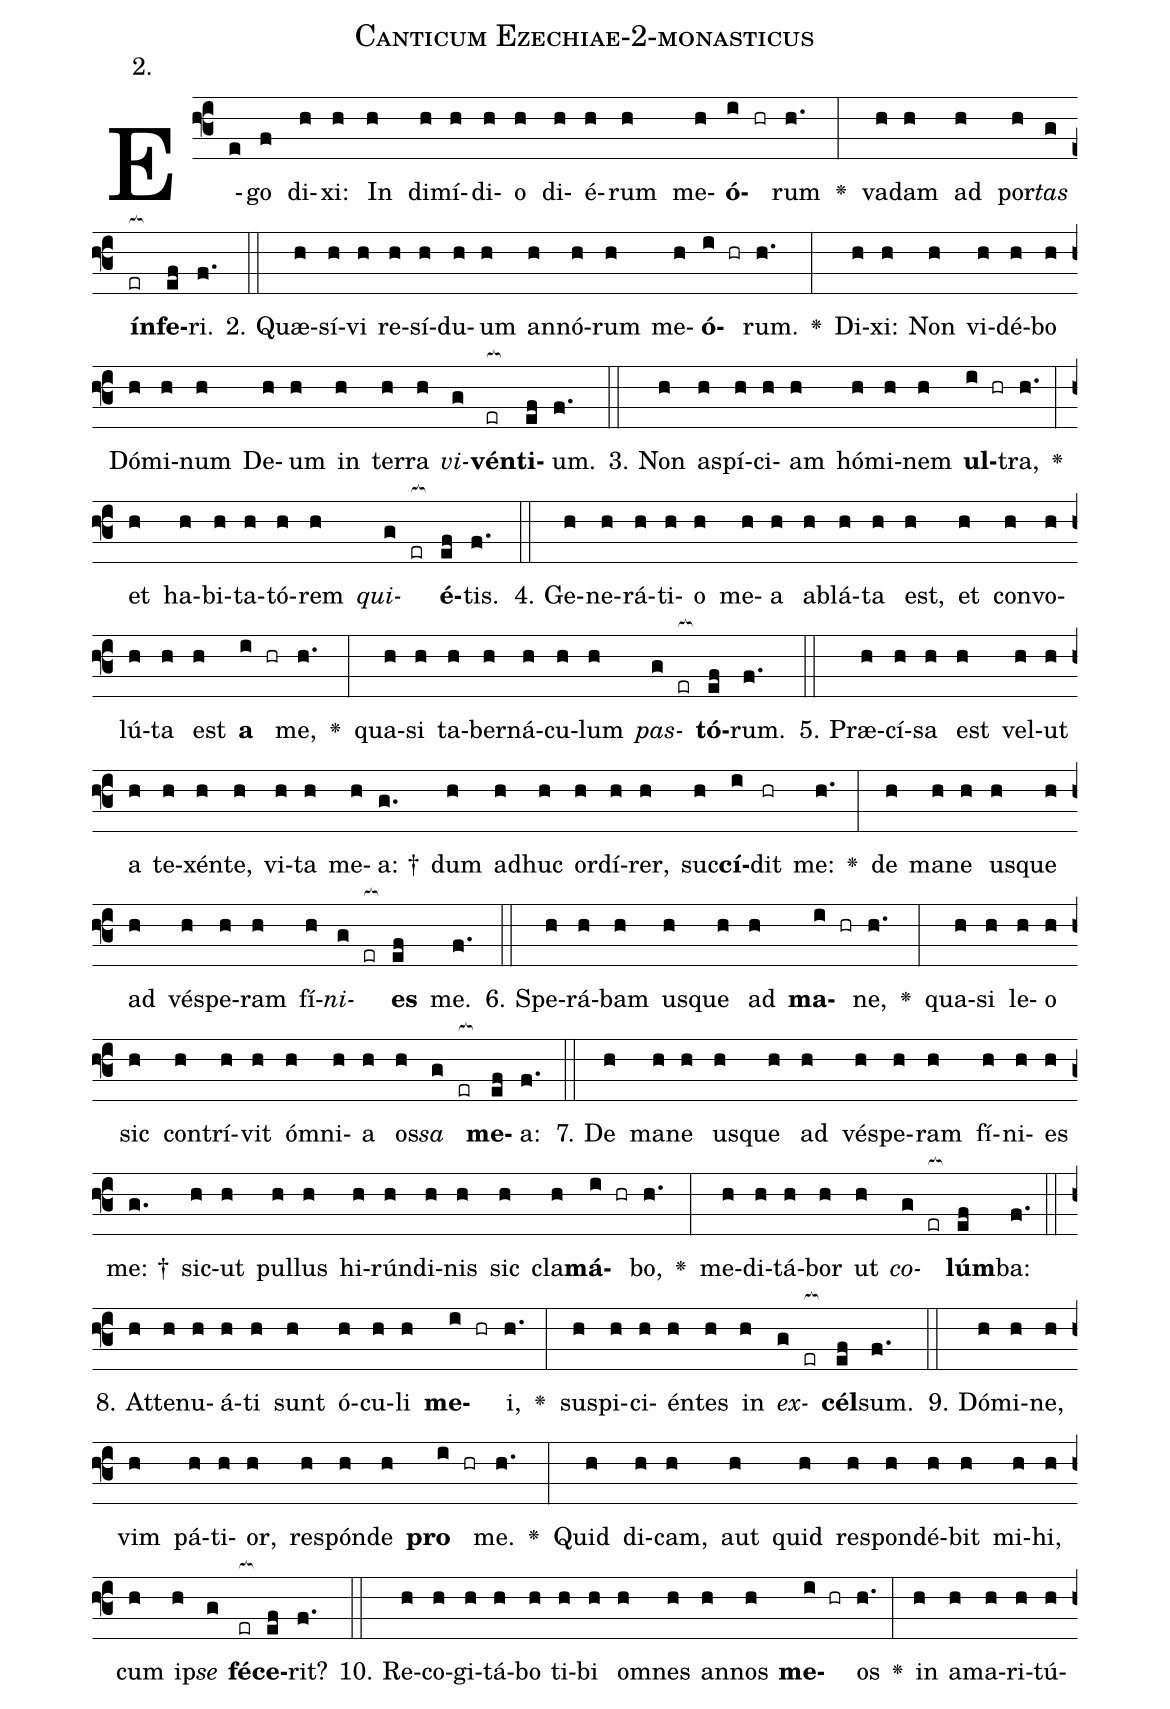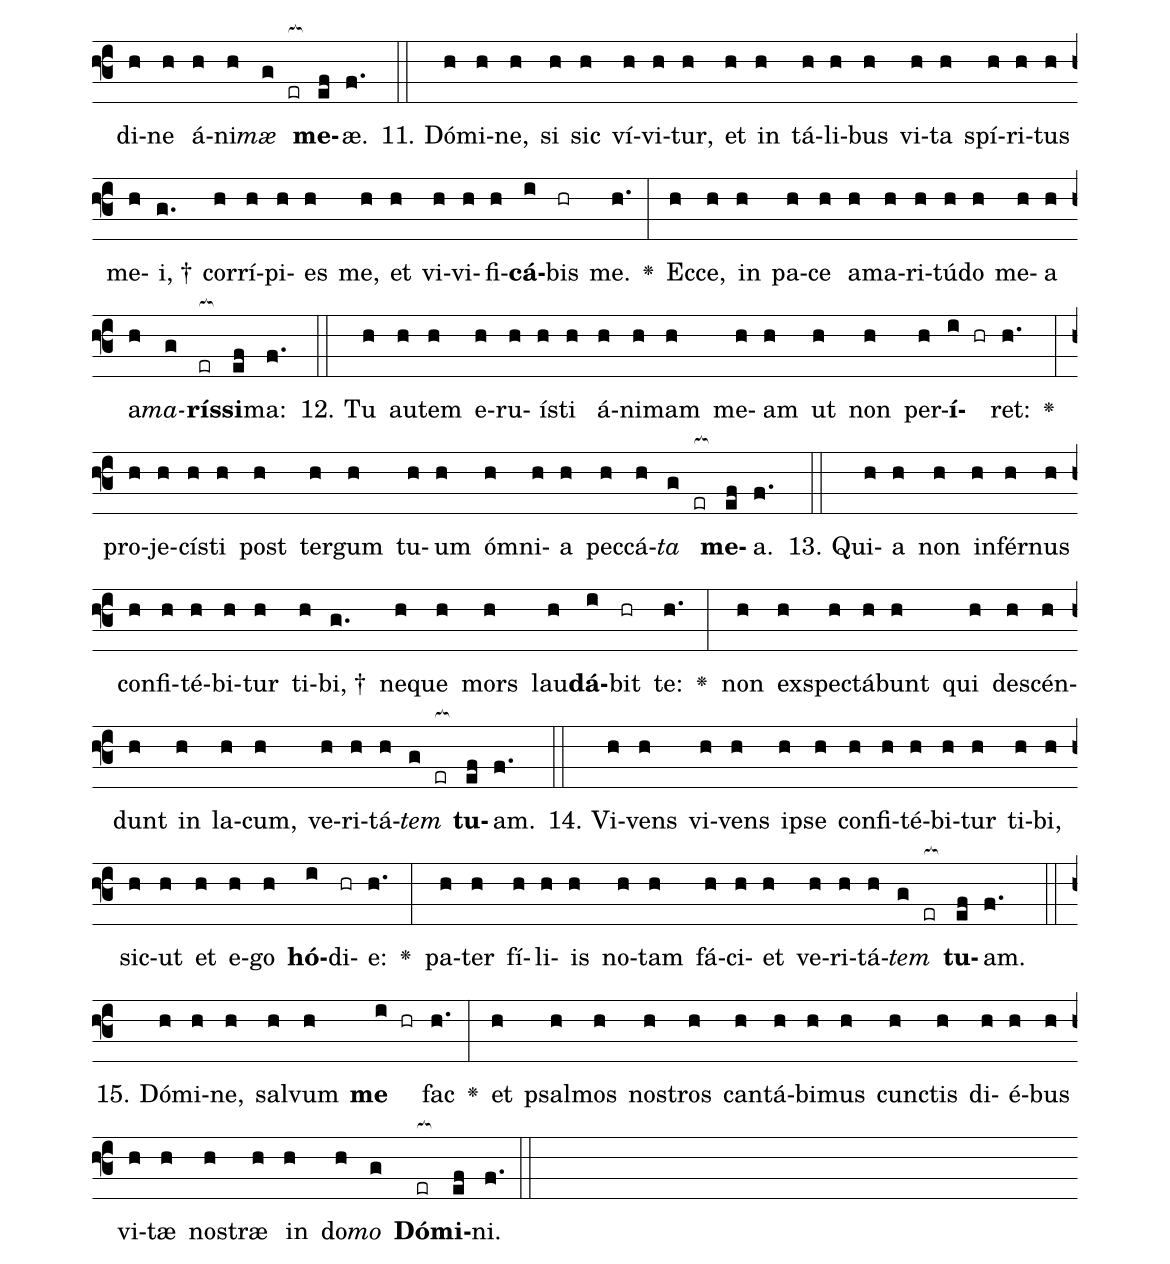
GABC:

name: Canticum Ezechiae-2-monasticus;
annotation: 2.;
%%
(f3)E(e)go(f) di(h)xi:(h) In(h) di(h)mí(h)di(h)o(h) di(h)é(h)rum(h) me(h)<b>ó</b>(i hr)rum(h.) <v>\greheightstar</v>(:) va(h)dam(h) ad(h) por(h)<i>tas</i>(g) <b>ín</b>(er[ocb:1{])<b>fe</b>(ef[ocb:0}])ri.(f.) (::)
2. Quæ(h)sí(h)vi(h) re(h)sí(h)du(h)um(h) an(h)nó(h)rum(h) me(h)<b>ó</b>(i hr)rum.(h.) <v>\greheightstar</v>(:) Di(h)xi:(h) Non(h) vi(h)dé(h)bo(h) Dó(h)mi(h)num(h) De(h)um(h) in(h) ter(h)ra(h) <i>vi</i>(g)<b>vén</b>(er[ocb:1{])<b>ti</b>(ef[ocb:0}])um.(f.) (::)
3. Non(h) a(h)spí(h)ci(h)am(h) hó(h)mi(h)nem(h) <b>ul</b>(i hr)tra,(h.) <v>\greheightstar</v>(:) et(h) ha(h)bi(h)ta(h)tó(h)rem(h) <i>qui</i>(g er[ocb:1{])<b>é</b>(ef[ocb:0}])tis.(f.) (::)
4. Ge(h)ne(h)rá(h)ti(h)o(h) me(h)a(h) ab(h)lá(h)ta(h) est,(h) et(h) con(h)vo(h)lú(h)ta(h) est(h) <b>a</b>(i hr) me,(h.) <v>\greheightstar</v>(:) qua(h)si(h) ta(h)ber(h)ná(h)cu(h)lum(h) <i>pas</i>(g er[ocb:1{])<b>tó</b>(ef[ocb:0}])rum.(f.) (::)
5. Præ(h)cí(h)sa(h) est(h) vel(h)ut(h) a(h) te(h)xén(h)te,(h) vi(h)ta(h) me(h)a: †(g.) dum(h) ad(h)huc(h) or(h)dí(h)rer,(h) suc(h)<b>cí</b>(i)dit(hr) me:(h.) <v>\greheightstar</v>(:) de(h) ma(h)ne(h) us(h)que(h) ad(h) vés(h)pe(h)ram(h) fí(h)<i>ni</i>(g er[ocb:1{])<b>es</b>(ef[ocb:0}]) me.(f.) (::)
6. Spe(h)rá(h)bam(h) us(h)que(h) ad(h) <b>ma</b>(i hr)ne,(h.) <v>\greheightstar</v>(:) qua(h)si(h) le(h)o(h) sic(h) con(h)trí(h)vit(h) óm(h)ni(h)a(h) os(h)<i>sa</i>(g er[ocb:1{]) <b>me</b>(ef[ocb:0}])a:(f.) (::)
7. De(h) ma(h)ne(h) us(h)que(h) ad(h) vés(h)pe(h)ram(h) fí(h)ni(h)es(h) me: †(g.) sic(h)ut(h) pul(h)lus(h) hi(h)rún(h)di(h)nis(h) sic(h) cla(h)<b>má</b>(i hr)bo,(h.) <v>\greheightstar</v>(:) me(h)di(h)tá(h)bor(h) ut(h) <i>co</i>(g er[ocb:1{])<b>lúm</b>(ef[ocb:0}])ba:(f.) (::)
8. At(h)te(h)nu(h)á(h)ti(h) sunt(h) ó(h)cu(h)li(h) <b>me</b>(i hr)i,(h.) <v>\greheightstar</v>(:) su(h)spi(h)ci(h)én(h)tes(h) in(h) <i>ex</i>(g er[ocb:1{])<b>cél</b>(ef[ocb:0}])sum.(f.) (::)
9. Dó(h)mi(h)ne,(h) vim(h) pá(h)ti(h)or,(h) re(h)spón(h)de(h) <b>pro</b>(i hr) me.(h.) <v>\greheightstar</v>(:) Quid(h) di(h)cam,(h) aut(h) quid(h) re(h)spon(h)dé(h)bit(h) mi(h)hi,(h) cum(h) ip(h)<i>se</i>(g) <b>fé</b>(er[ocb:1{])<b>ce</b>(ef[ocb:0}])rit?(f.) (::)
10. Re(h)co(h)gi(h)tá(h)bo(h) ti(h)bi(h) om(h)nes(h) an(h)nos(h) <b>me</b>(i hr)os(h.) <v>\greheightstar</v>(:) in(h) a(h)ma(h)ri(h)tú(h)di(h)ne(h) á(h)ni(h)<i>mæ</i>(g er[ocb:1{]) <b>me</b>(ef[ocb:0}])æ.(f.) (::)
11. Dó(h)mi(h)ne,(h) si(h) sic(h) ví(h)vi(h)tur,(h) et(h) in(h) tá(h)li(h)bus(h) vi(h)ta(h) spí(h)ri(h)tus(h) me(h)i, †(g.) cor(h)rí(h)pi(h)es(h) me,(h) et(h) vi(h)vi(h)fi(h)<b>cá</b>(i)bis(hr) me.(h.) <v>\greheightstar</v>(:) Ec(h)ce,(h) in(h) pa(h)ce(h) a(h)ma(h)ri(h)tú(h)do(h) me(h)a(h) a(h)<i>ma</i>(g)<b>rís</b>(er[ocb:1{])<b>si</b>(ef[ocb:0}])ma:(f.) (::)
12. Tu(h) au(h)tem(h) e(h)ru(h)ís(h)ti(h) á(h)ni(h)mam(h) me(h)am(h) ut(h) non(h) per(h)<b>í</b>(i hr)ret:(h.) <v>\greheightstar</v>(:) pro(h)je(h)cís(h)ti(h) post(h) ter(h)gum(h) tu(h)um(h) óm(h)ni(h)a(h) pec(h)cá(h)<i>ta</i>(g er[ocb:1{]) <b>me</b>(ef[ocb:0}])a.(f.) (::)
13. Qui(h)a(h) non(h) in(h)fér(h)nus(h) con(h)fi(h)té(h)bi(h)tur(h) ti(h)bi, †(g.) ne(h)que(h) mors(h) lau(h)<b>dá</b>(i)bit(hr) te:(h.) <v>\greheightstar</v>(:) non(h) ex(h)spec(h)tá(h)bunt(h) qui(h) de(h)scén(h)dunt(h) in(h) la(h)cum,(h) ve(h)ri(h)tá(h)<i>tem</i>(g er[ocb:1{]) <b>tu</b>(ef[ocb:0}])am.(f.) (::)
14. Vi(h)vens(h) vi(h)vens(h) ip(h)se(h) con(h)fi(h)té(h)bi(h)tur(h) ti(h)bi,(h) sic(h)ut(h) et(h) e(h)go(h) <b>hó</b>(i)di(hr)e:(h.) <v>\greheightstar</v>(:) pa(h)ter(h) fí(h)li(h)is(h) no(h)tam(h) fá(h)ci(h)et(h) ve(h)ri(h)tá(h)<i>tem</i>(g er[ocb:1{]) <b>tu</b>(ef[ocb:0}])am.(f.) (::)
15. Dó(h)mi(h)ne,(h) sal(h)vum(h) <b>me</b>(i hr) fac(h.) <v>\greheightstar</v>(:) et(h) psal(h)mos(h) nos(h)tros(h) can(h)tá(h)bi(h)mus(h) cunc(h)tis(h) di(h)é(h)bus(h) vi(h)tæ(h) nos(h)træ(h) in(h) do(h)<i>mo</i>(g) <b>Dó</b>(er[ocb:1{])<b>mi</b>(ef[ocb:0}])ni.(f.) (::)
